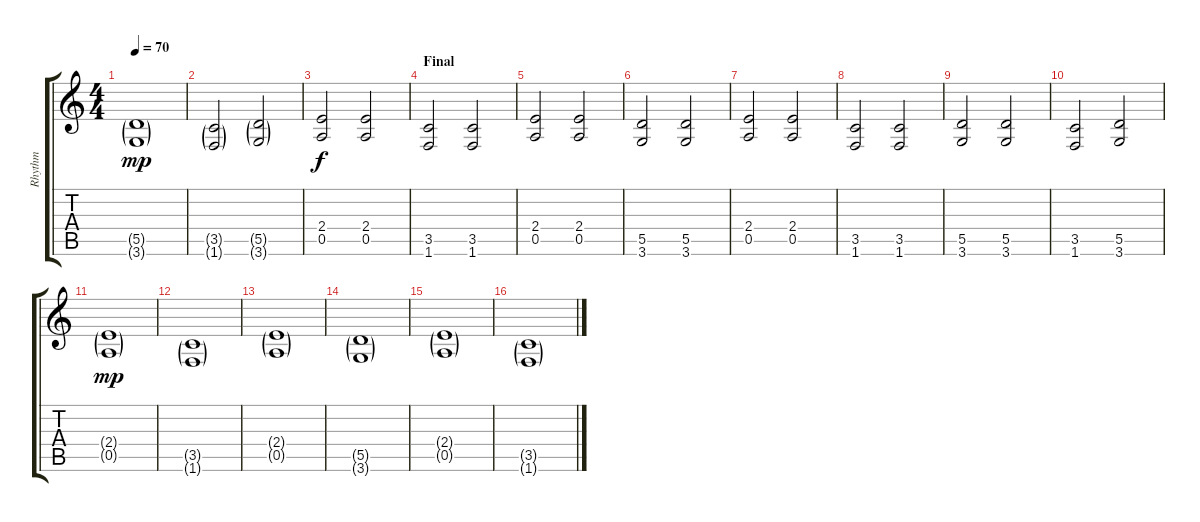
\track ("Rhythm" "Rhythm") {instrument distortionguitar}
\staff {score tabs}
\tuning (E4 B3 G3 D3 A2 E2) {hide}
\ts (4 4)
\tempo 70
\clef g2
\ks c
(5.5{g} 3.6{g}).1{dy mp} |
(3.5{g} 1.6{g}).2 (5.5{g} 3.6{g}).2 |
(2.4 0.5).2{dy f} (2.4 0.5).2 |
\section ("" "Final")
(3.5 1.6).2 (3.5 1.6).2 |
(2.4 0.5).2 (2.4 0.5).2 |
(5.5 3.6).2 (5.5 3.6).2 |
(2.4 0.5).2 (2.4 0.5).2 |
(3.5 1.6).2 (3.5 1.6).2 |
(5.5 3.6).2 (5.5 3.6).2 |
(3.5 1.6).2 (5.5 3.6).2 |
(2.4{g} 0.5{g}).1{dy mp} |
(3.5{g} 1.6{g}).1 |
(2.4{g} 0.5{g}).1 |
(5.5{g} 3.6{g}).1 |
(2.4{g} 0.5{g}).1 |
(3.5{g} 1.6{g}).1
